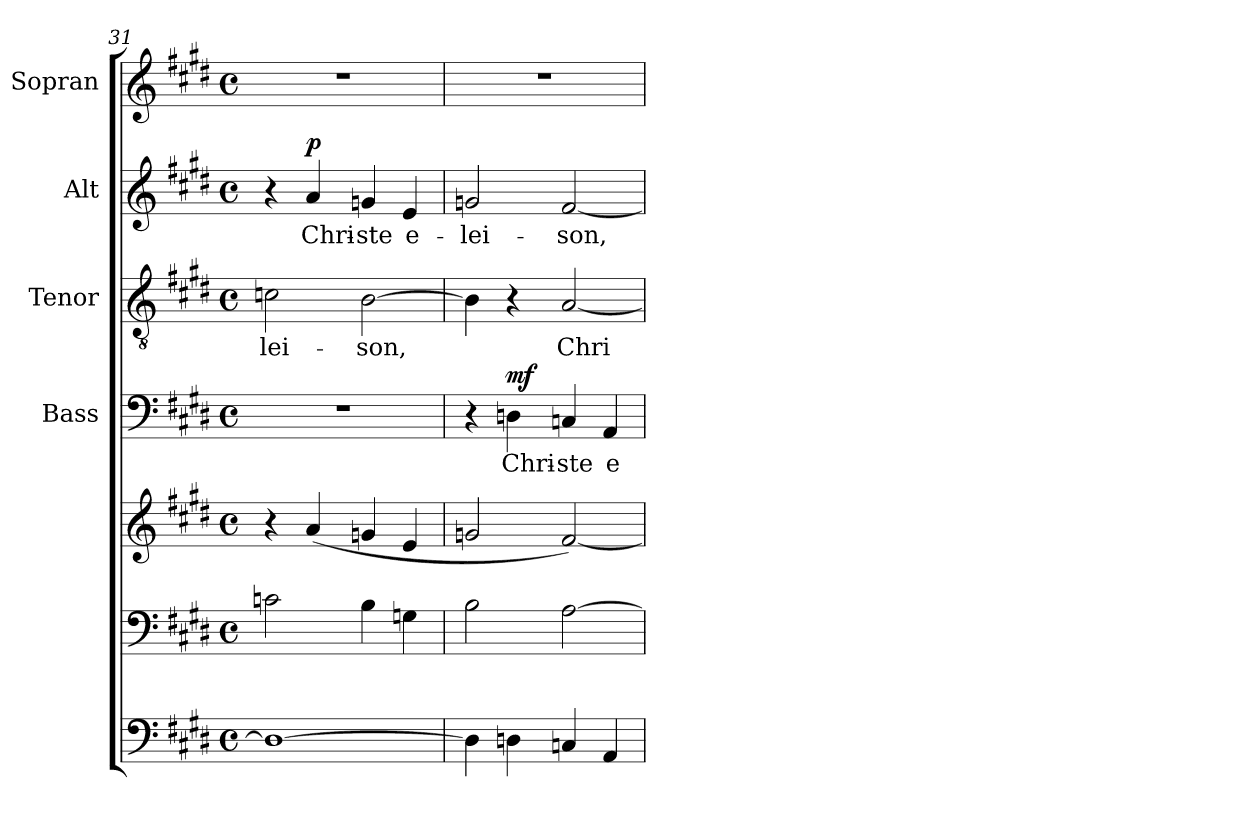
**kern	**kern	**kern	**kern	**text	**dynam	**kern	**text	**kern	**text	**dynam	**kern
*part6	*part5	*part5	*part4	*part4	*part4	*part3	*part3	*part2	*part2	*part2	*part1
*staff7	*staff6	*staff5	*staff4	*staff4	*staff4	*staff3	*staff3	*staff2	*staff2	*staff2	*staff1
*	*	*	*I"Bass	*	*	*I"Tenor	*	*I"Alt	*	*	*I"Sopran
*	*	*	*I'B.	*	*	*I'T.	*	*I'A.	*	*	*I'S.
*clefF4	*clefF4	*clefG2	*clefF4	*	*	*clefGv2	*	*clefG2	*	*	*clefG2
*ITrd7c12	*	*	*	*	*	*	*	*	*	*	*
*k[f#c#g#d#]	*k[f#c#g#d#]	*k[f#c#g#d#]	*k[f#c#g#d#]	*	*	*k[f#c#g#d#]	*	*k[f#c#g#d#]	*	*	*k[f#c#g#d#]
*E:	*E:	*E:	*E:	*	*	*E:	*	*E:	*	*	*E:
*M4/4	*M4/4	*M4/4	*M4/4	*	*	*M4/4	*	*M4/4	*	*	*M4/4
*met(c)	*met(c)	*met(c)	*met(c)	*	*	*met(c)	*	*met(c)	*	*	*met(c)
=31	=31	=31	=31	=31	=31	=31	=31	=31	=31	=31	=31
!	!	!	!	!	!	!	!LO:LY:b	!	!	!	!
1DD_	2cn\	4r	1r	.	.	2cn\	-lei-	4r	.	.	1r
!	!	!	!	!	!	!	!	!	!LO:LY:b	!LO:DY:a	!
.	.	(<4a/	.	.	.	.	.	4a/	Chri-	p	.
!	!	!	!	!	!	!	!LO:LY:b	!	!LO:LY:b	!	!
.	4B\	4gn/	.	.	.	[2B\	-son,	4gn/	-ste	.	.
!	!	!	!	!	!	!	!	!	!LO:LY:b	!	!
.	4Gn\	4e/	.	.	.	.	.	4e/	e-	.	.
=32	=32	=32	=32	=32	=32	=32	=32	=32	=32	=32	=32
!	!	!	!	!	!	!	!	!	!LO:LY:b	!	!
4DD\]	2B\	2gn/	4r	.	.	4B\]	.	2gn/	-lei-	.	1r
!	!	!	!	!LO:LY:b	!LO:DY:a	!	!	!	!	!	!
4DDn\	.	.	4Dn\	Chri-	mf	4r	.	.	.	.	.
!	!	!	!	!LO:LY:b	!	!	!LO:LY:b	!	!LO:LY:b	!	!
4CCn/	[2A\	[2f#/)	4Cn/	-ste	.	[2A/	Chri-	[2f#/	-son,	.	.
!	!	!	!	!LO:LY:b	!	!	!	!	!	!	!
4AAA/	.	.	4AA/	e-	.	.	.	.	.	.	.
=	=	=	=	=	=	=	=	=	=	=	=
*-	*-	*-	*-	*-	*-	*-	*-	*-	*-	*-	*-
